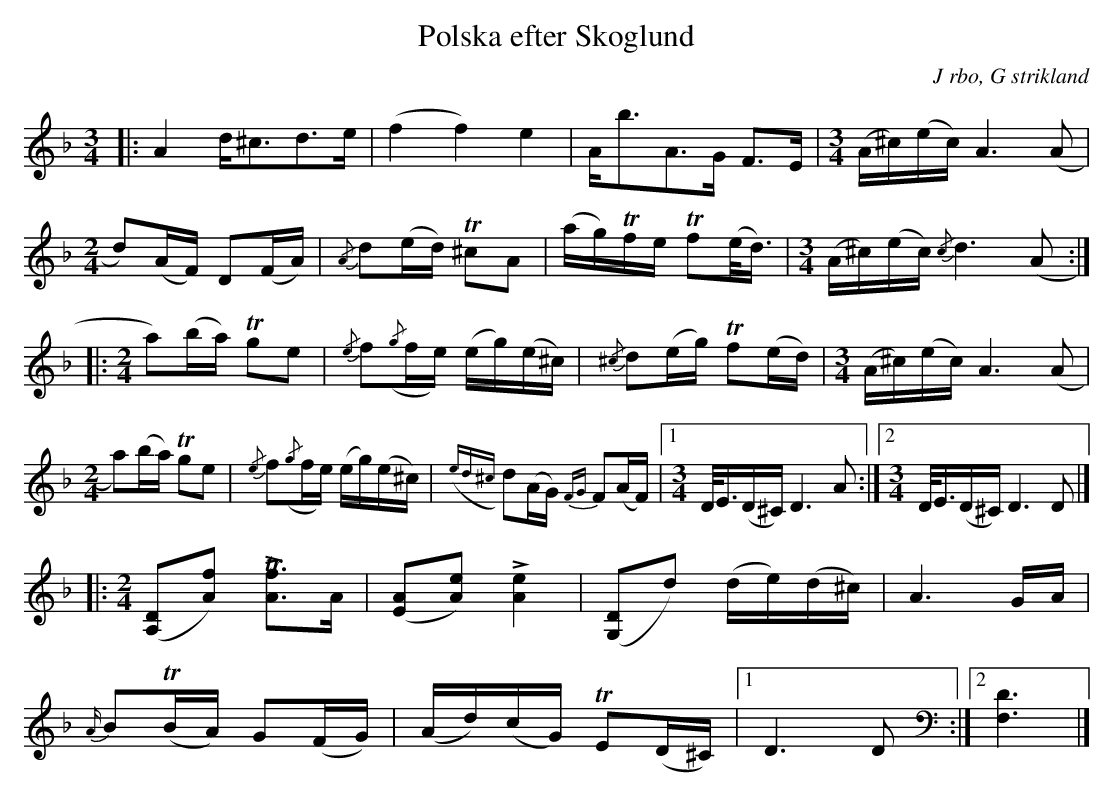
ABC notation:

X:1
T: Polska efter Skoglund
O: J rbo, G strikland
M: 3/4
L: 1/16
K: Dm
|:A4d2<^c2d2>e2 | (f4f4) e4| A2<b2A2>G2 F2>E2|[M:3/4] (A^c)(ec) A6 (A2 |
[M:2/4] d2)(AF) D2(FA) |{/A}d2(ed)  T^c2A2 |(ag)Tfe  Tf2(e<d) |[M:3/4] (A^c)(ec) {/c}d4>(A4:|
|:[M:2/4]a2)(ba) Tg2e2 | {/e}f2({/g}fe) (eg)(e^c) | {/^c}d2(eg) Tf2(ed) |[M:3/4] (A^c)(ec) A6 (A2|
[M:2/4] a2)(ba)  Tg2e2| {/e}f2({/g}fe) (eg)(e^c)| ({ed^c}d2)(AG)  {FG}F2(AF)|[1 [M:3/4] D<E(D^C)  D4>A4:|[2[M:3/4] D<E(D^C)  D4>D4|]
|:[M:2/4]([A,2D2][A2f2]) L[A2Tf2]>A2 | ([E2A2][A2e2]) L[A4e4] | ([G,2D2]d2) (de)(d^c) | A6GA |
{A/}B2T(BA) G2(FG) | (Ad)(cG) TE2(D^C) |[1 D4>D4 :|[2 [F,6D6] |]
